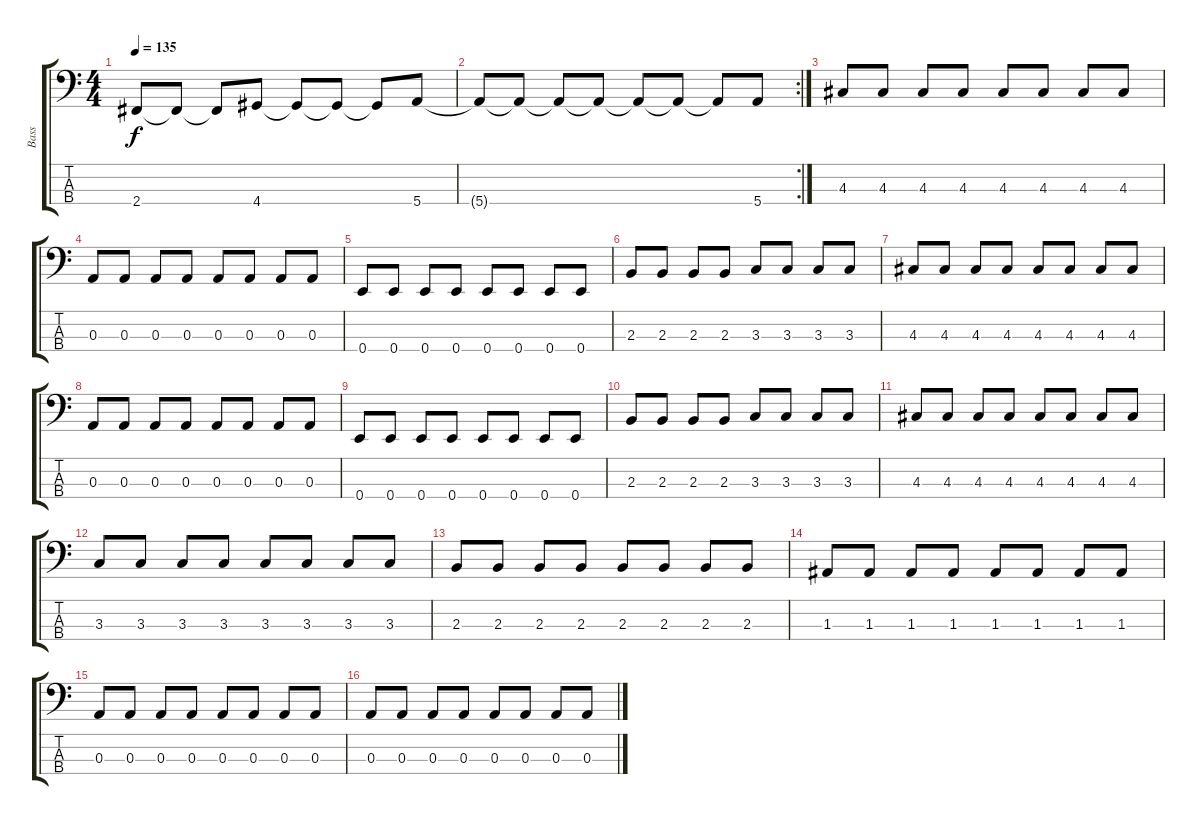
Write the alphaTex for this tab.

\track ("Bass" "Bass") {instrument electricbassfinger}
\staff {score tabs}
\tuning (G2 D2 A1 E1) {hide}
\ts (4 4)
\tempo 135
\clef f4
\ks c
2.4.8{dy f} 2.4{t}.8 2.4{t}.8 4.4.8 4.4{t}.8 4.4{t}.8 4.4{t}.8 5.4.8 |
\rc 2
5.4{t}.8 5.4{t}.8 5.4{t}.8 5.4{t}.8 5.4{t}.8 5.4{t}.8 5.4{t}.8 5.4.8 |
4.3.8 4.3.8 4.3.8 4.3.8 4.3.8 4.3.8 4.3.8 4.3.8 |
0.3.8 0.3.8 0.3.8 0.3.8 0.3.8 0.3.8 0.3.8 0.3.8 |
0.4.8 0.4.8 0.4.8 0.4.8 0.4.8 0.4.8 0.4.8 0.4.8 |
2.3.8 2.3.8 2.3.8 2.3.8 3.3.8 3.3.8 3.3.8 3.3.8 |
4.3.8 4.3.8 4.3.8 4.3.8 4.3.8 4.3.8 4.3.8 4.3.8 |
0.3.8 0.3.8 0.3.8 0.3.8 0.3.8 0.3.8 0.3.8 0.3.8 |
0.4.8 0.4.8 0.4.8 0.4.8 0.4.8 0.4.8 0.4.8 0.4.8 |
2.3.8 2.3.8 2.3.8 2.3.8 3.3.8 3.3.8 3.3.8 3.3.8 |
4.3.8 4.3.8 4.3.8 4.3.8 4.3.8 4.3.8 4.3.8 4.3.8 |
3.3.8 3.3.8 3.3.8 3.3.8 3.3.8 3.3.8 3.3.8 3.3.8 |
2.3.8 2.3.8 2.3.8 2.3.8 2.3.8 2.3.8 2.3.8 2.3.8 |
1.3.8 1.3.8 1.3.8 1.3.8 1.3.8 1.3.8 1.3.8 1.3.8 |
0.3.8 0.3.8 0.3.8 0.3.8 0.3.8 0.3.8 0.3.8 0.3.8 |
0.3.8 0.3.8 0.3.8 0.3.8 0.3.8 0.3.8 0.3.8 0.3.8
